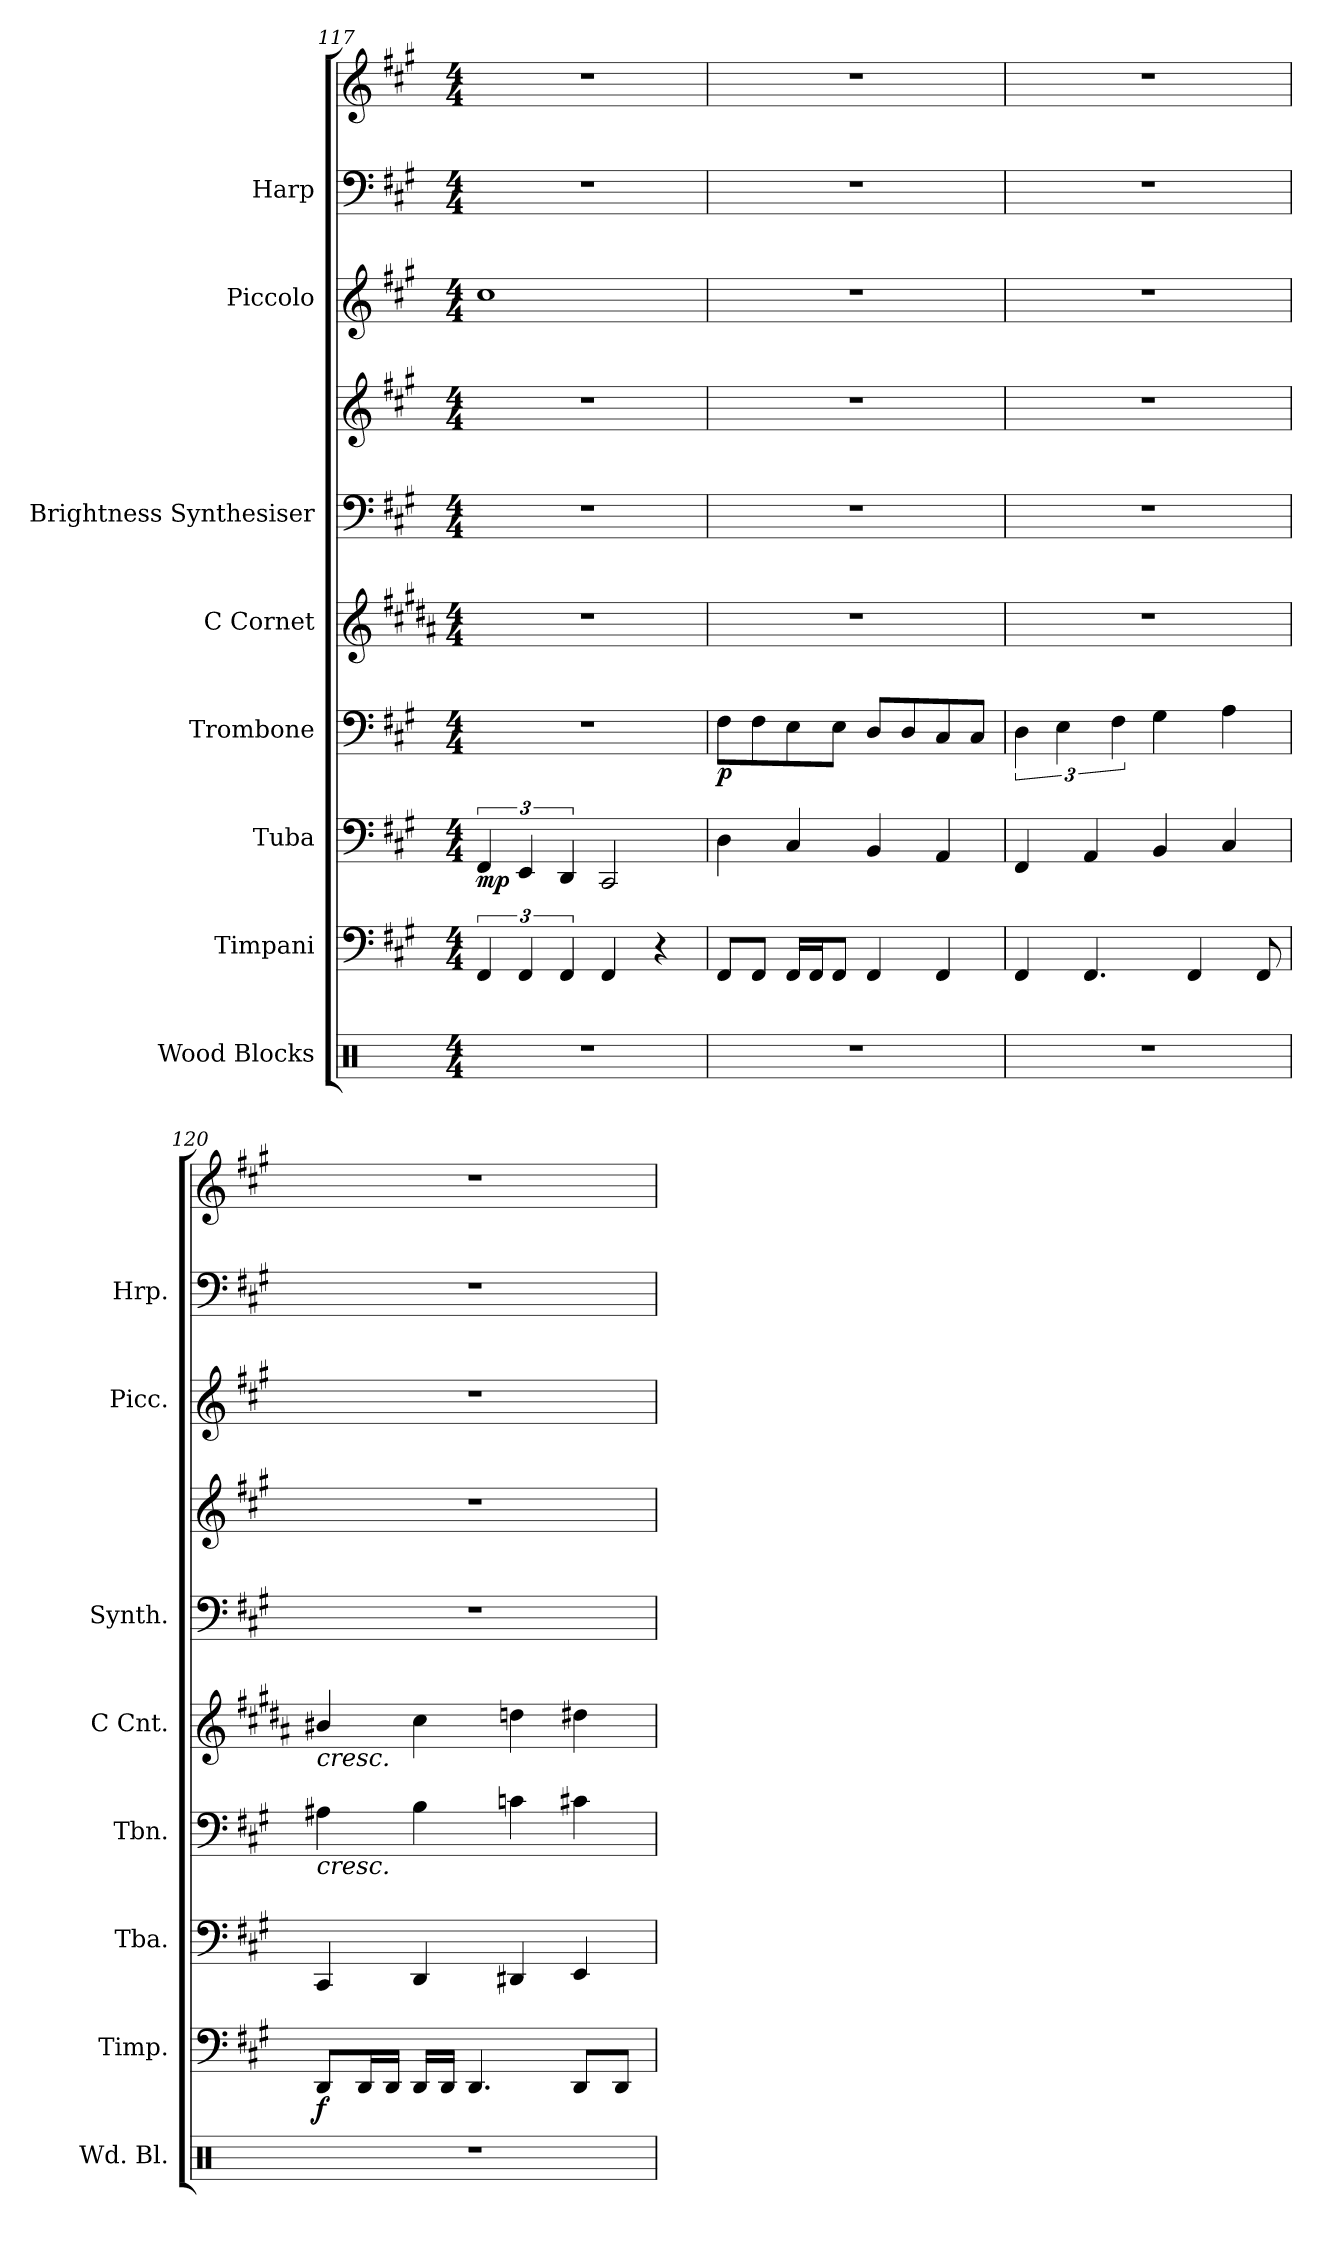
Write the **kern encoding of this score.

**kern	**kern	**dynam	**kern	**dynam	**kern	**dynam	**kern	**kern	**kern	**kern	**kern	**kern
*part8	*part7	*part7	*part6	*part6	*part5	*part5	*part4	*part3	*part3	*part2	*part1	*part1
*staff10	*staff9	*staff9	*staff8	*staff8	*staff7	*staff7	*staff6	*staff5	*staff4	*staff3	*staff2	*staff1
*I"Wood Blocks	*I"Timpani	*	*I"Tuba	*	*I"Trombone	*	*I"C Cornet	*I"Brightness Synthesiser	*	*I"Piccolo	*I"Harp	*
*I'Wd. Bl.	*I'Timp.	*	*I'Tba.	*	*I'Tbn.	*	*I'C Cnt.	*I'Synth.	*	*I'Picc.	*I'Hrp.	*
!!LO:PB:g=z
*clefX	*clefF4	*	*clefF4	*	*clefF4	*	*clefG2	*clefF4	*clefG2	*clefG2	*clefF4	*clefG2
*	*	*	*	*	*	*	*ITrd1c2	*	*	*ITrd-7c-12	*	*
*k[]	*k[f#c#g#]	*	*k[f#c#g#]	*	*k[f#c#g#]	*	*k[f#c#g#]	*k[f#c#g#]	*k[f#c#g#]	*k[f#c#g#]	*k[f#c#g#]	*k[f#c#g#]
*M4/4	*M4/4	*	*M4/4	*	*M4/4	*	*M4/4	*M4/4	*M4/4	*M4/4	*M4/4	*M4/4
=117	=117	=117	=117	=117	=117	=117	=117	=117	=117	=117	=117	=117
!	!	!	!	!LO:DY:b	!	!	!	!	!	!	!	!
1r	6FF#/	.	6FF#/	mp	1r	.	1r	1r	1r	1ccc#	1r	1r
.	6FF#/	.	6EE/	.	.	.	.	.	.	.	.	.
.	6FF#/	.	6DD/	.	.	.	.	.	.	.	.	.
.	4FF#/	.	2CC#/	.	.	.	.	.	.	.	.	.
.	4r	.	.	.	.	.	.	.	.	.	.	.
=118	=118	=118	=118	=118	=118	=118	=118	=118	=118	=118	=118	=118
!	!	!	!	!	!	!LO:DY:b	!	!	!	!	!	!
1r	8FF#/L	.	4D\	.	8F#\L	p	1r	1r	1r	1r	1r	1r
.	8FF#/J	.	.	.	8F#\	.	.	.	.	.	.	.
.	16FF#/LL	.	4C#/	.	8E\	.	.	.	.	.	.	.
.	16FF#/J	.	.	.	.	.	.	.	.	.	.	.
.	8FF#/J	.	.	.	8E\J	.	.	.	.	.	.	.
.	4FF#/	.	4BB/	.	8D/L	.	.	.	.	.	.	.
.	.	.	.	.	8D/	.	.	.	.	.	.	.
.	4FF#/	.	4AA/	.	8C#/	.	.	.	.	.	.	.
.	.	.	.	.	8C#/J	.	.	.	.	.	.	.
=119	=119	=119	=119	=119	=119	=119	=119	=119	=119	=119	=119	=119
1r	4FF#/	.	4FF#/	.	6D\	.	1r	1r	1r	1r	1r	1r
.	.	.	.	.	6E\	.	.	.	.	.	.	.
.	4.FF#/	.	4AA/	.	.	.	.	.	.	.	.	.
.	.	.	.	.	6F#\	.	.	.	.	.	.	.
.	.	.	4BB/	.	4G#\	.	.	.	.	.	.	.
.	4FF#/	.	.	.	.	.	.	.	.	.	.	.
.	.	.	4C#/	.	4A\	.	.	.	.	.	.	.
.	8FF#/	.	.	.	.	.	.	.	.	.	.	.
=120	=120	=120	=120	=120	=120	=120	=120	=120	=120	=120	=120	=120
!	!	!	!	!	!	!	!LO:TX:b:i:t=cresc.	!	!	!	!	!
!	!	!	!	!	!LO:TX:b:i:t=cresc.	!	!	!	!	!	!	!
!	!	!LO:DY:b	!	!	!	!	!	!	!	!	!	!
1r	8DD/L	f	4CC#/	.	4A#X\	.	4a#X/	1r	1r	1r	1r	1r
.	16DD/L	.	.	.	.	.	.	.	.	.	.	.
.	16DD/JJ	.	.	.	.	.	.	.	.	.	.	.
.	16DD/LL	.	4DD/	.	4B\	.	4b\	.	.	.	.	.
.	16DD/JJ	.	.	.	.	.	.	.	.	.	.	.
.	4.DD/	.	.	.	.	.	.	.	.	.	.	.
.	.	.	4DD#X/	.	4cn\	.	4ccn\	.	.	.	.	.
.	8DD/L	.	4EE/	.	4c#X\	.	4cc#X\	.	.	.	.	.
.	8DD/J	.	.	.	.	.	.	.	.	.	.	.
=	=	=	=	=	=	=	=	=	=	=	=	=
*-	*-	*-	*-	*-	*-	*-	*-	*-	*-	*-	*-	*-
